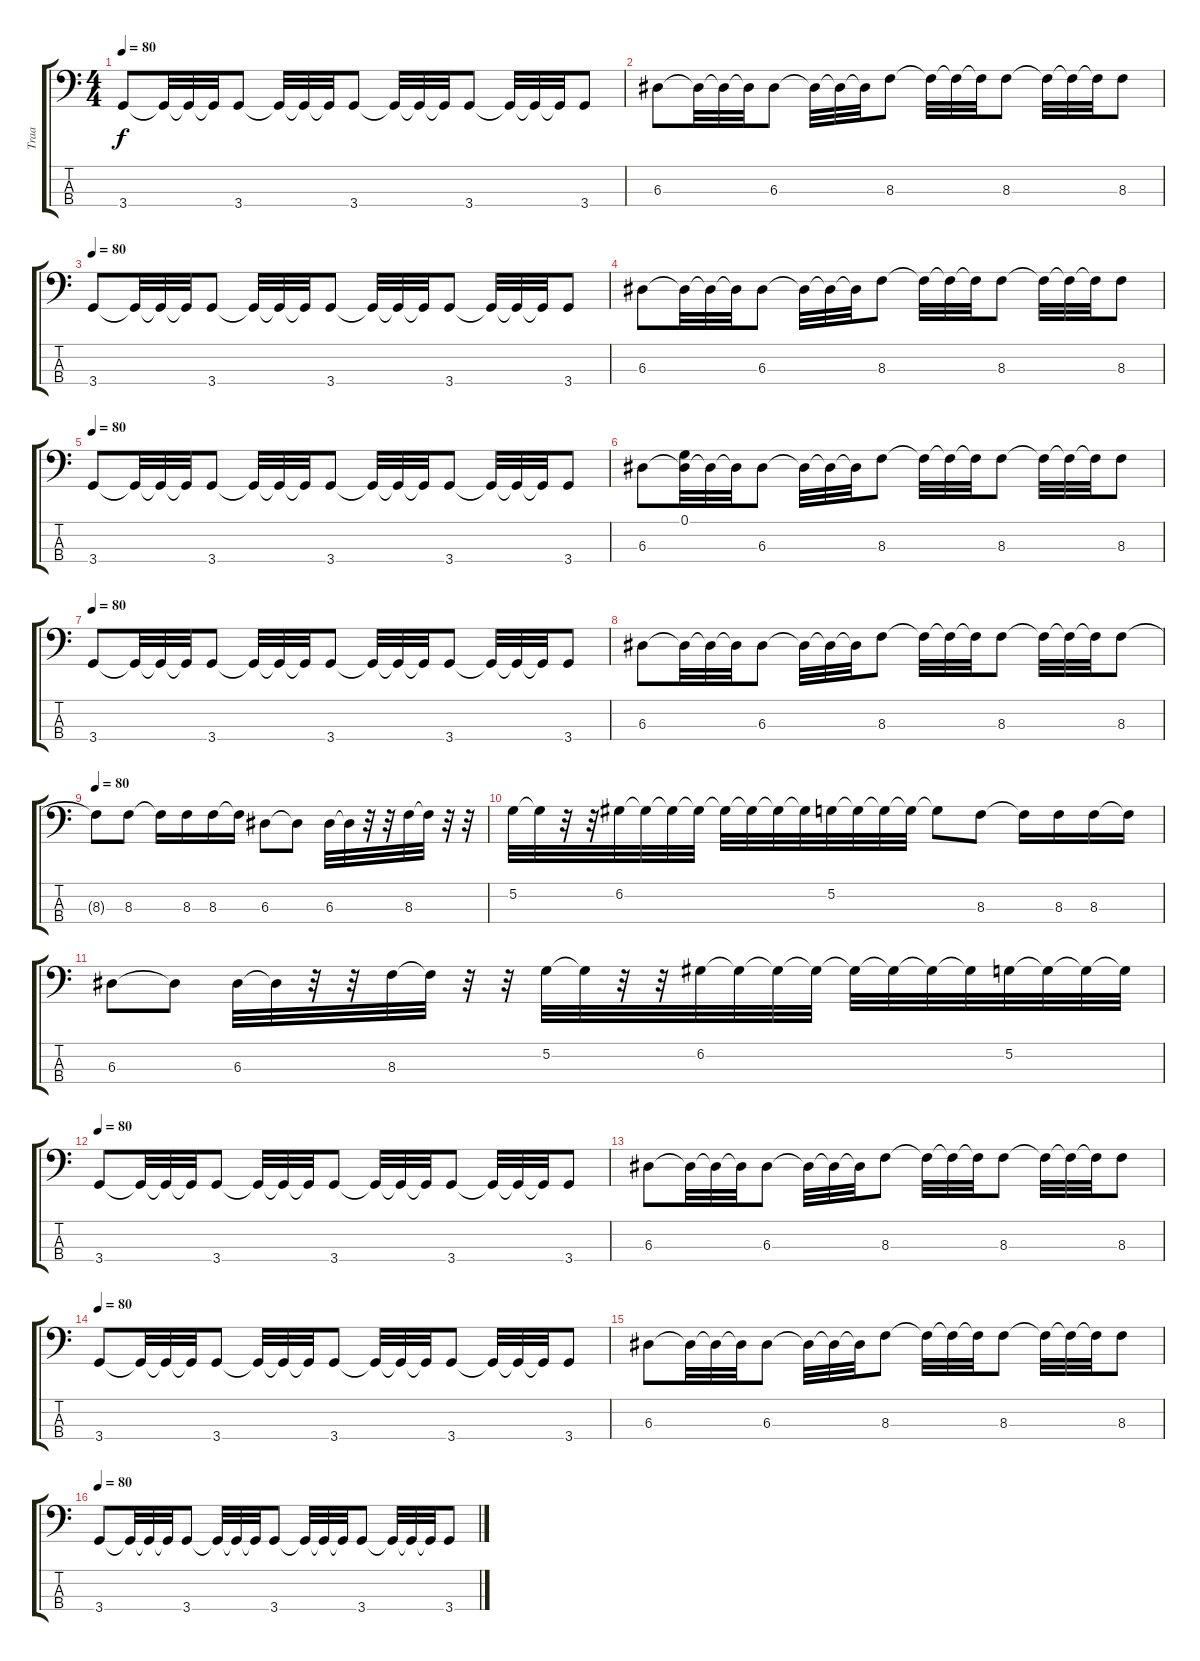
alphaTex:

\track ("Traa" "Traa") {instrument acousticguitarnylon}
\staff {score tabs}
\tuning (G2 D2 A1 E1) {hide}
\ts (4 4)
\tempo 80
\clef f4
\ks c
3.4.8{dy f} 3.4{t}.32 3.4{t}.32 3.4{t}.32 3.4.8 3.4{t}.32 3.4{t}.32 3.4{t}.32 3.4.8 3.4{t}.32 3.4{t}.32 3.4{t}.32 3.4.8 3.4{t}.32 3.4{t}.32 3.4{t}.32 3.4.8 |
6.3.8 6.3{t}.32 6.3{t}.32 6.3{t}.32 6.3.8 6.3{t}.32 6.3{t}.32 6.3{t}.32 8.3.8 8.3{t}.32 8.3{t}.32 8.3{t}.32 8.3.8 8.3{t}.32 8.3{t}.32 8.3{t}.32 8.3.8 |
\tempo 80
3.4.8 3.4{t}.32 3.4{t}.32 3.4{t}.32 3.4.8 3.4{t}.32 3.4{t}.32 3.4{t}.32 3.4.8 3.4{t}.32 3.4{t}.32 3.4{t}.32 3.4.8 3.4{t}.32 3.4{t}.32 3.4{t}.32 3.4.8 |
6.3.8 6.3{t}.32 6.3{t}.32 6.3{t}.32 6.3.8 6.3{t}.32 6.3{t}.32 6.3{t}.32 8.3.8 8.3{t}.32 8.3{t}.32 8.3{t}.32 8.3.8 8.3{t}.32 8.3{t}.32 8.3{t}.32 8.3.8 |
\tempo 80
3.4.8 3.4{t}.32 3.4{t}.32 3.4{t}.32 3.4.8 3.4{t}.32 3.4{t}.32 3.4{t}.32 3.4.8 3.4{t}.32 3.4{t}.32 3.4{t}.32 3.4.8 3.4{t}.32 3.4{t}.32 3.4{t}.32 3.4.8 |
6.3.8 (0.1 6.3{t}).32 6.3{t}.32 6.3{t}.32 6.3.8 6.3{t}.32 6.3{t}.32 6.3{t}.32 8.3.8 8.3{t}.32 8.3{t}.32 8.3{t}.32 8.3.8 8.3{t}.32 8.3{t}.32 8.3{t}.32 8.3.8 |
\tempo 80
3.4.8 3.4{t}.32 3.4{t}.32 3.4{t}.32 3.4.8 3.4{t}.32 3.4{t}.32 3.4{t}.32 3.4.8 3.4{t}.32 3.4{t}.32 3.4{t}.32 3.4.8 3.4{t}.32 3.4{t}.32 3.4{t}.32 3.4.8 |
6.3.8 6.3{t}.32 6.3{t}.32 6.3{t}.32 6.3.8 6.3{t}.32 6.3{t}.32 6.3{t}.32 8.3.8 8.3{t}.32 8.3{t}.32 8.3{t}.32 8.3.8 8.3{t}.32 8.3{t}.32 8.3{t}.32 8.3.8 |
\tempo 80
8.3{t}.8 8.3.8 8.3{t}.16 8.3.16 8.3.16 8.3{t}.16 6.3.8 6.3{t}.8 6.3.32 6.3{t}.32 r.32 r.32 8.3.32 8.3{t}.32 r.32 r.32 |
5.2.32 5.2{t}.32 r.32 r.32 6.2.32 6.2{t}.32 6.2{t}.32 6.2{t}.32 6.2{t}.32 6.2{t}.32 6.2{t}.32 6.2{t}.32 5.2.32 5.2{t}.32 5.2{t}.32 5.2{t}.32 5.2{t}.8 8.3.8 8.3{t}.16 8.3.16 8.3.16 8.3{t}.16 |
6.3.8 6.3{t}.8 6.3.32 6.3{t}.32 r.32 r.32 8.3.32 8.3{t}.32 r.32 r.32 5.2.32 5.2{t}.32 r.32 r.32 6.2.32 6.2{t}.32 6.2{t}.32 6.2{t}.32 6.2{t}.32 6.2{t}.32 6.2{t}.32 6.2{t}.32 5.2.32 5.2{t}.32 5.2{t}.32 5.2{t}.32 |
\tempo 80
3.4.8 3.4{t}.32 3.4{t}.32 3.4{t}.32 3.4.8 3.4{t}.32 3.4{t}.32 3.4{t}.32 3.4.8 3.4{t}.32 3.4{t}.32 3.4{t}.32 3.4.8 3.4{t}.32 3.4{t}.32 3.4{t}.32 3.4.8 |
6.3.8 6.3{t}.32 6.3{t}.32 6.3{t}.32 6.3.8 6.3{t}.32 6.3{t}.32 6.3{t}.32 8.3.8 8.3{t}.32 8.3{t}.32 8.3{t}.32 8.3.8 8.3{t}.32 8.3{t}.32 8.3{t}.32 8.3.8 |
\tempo 80
3.4.8 3.4{t}.32 3.4{t}.32 3.4{t}.32 3.4.8 3.4{t}.32 3.4{t}.32 3.4{t}.32 3.4.8 3.4{t}.32 3.4{t}.32 3.4{t}.32 3.4.8 3.4{t}.32 3.4{t}.32 3.4{t}.32 3.4.8 |
6.3.8 6.3{t}.32 6.3{t}.32 6.3{t}.32 6.3.8 6.3{t}.32 6.3{t}.32 6.3{t}.32 8.3.8 8.3{t}.32 8.3{t}.32 8.3{t}.32 8.3.8 8.3{t}.32 8.3{t}.32 8.3{t}.32 8.3.8 |
\tempo 80
3.4.8 3.4{t}.32 3.4{t}.32 3.4{t}.32 3.4.8 3.4{t}.32 3.4{t}.32 3.4{t}.32 3.4.8 3.4{t}.32 3.4{t}.32 3.4{t}.32 3.4.8 3.4{t}.32 3.4{t}.32 3.4{t}.32 3.4.8
